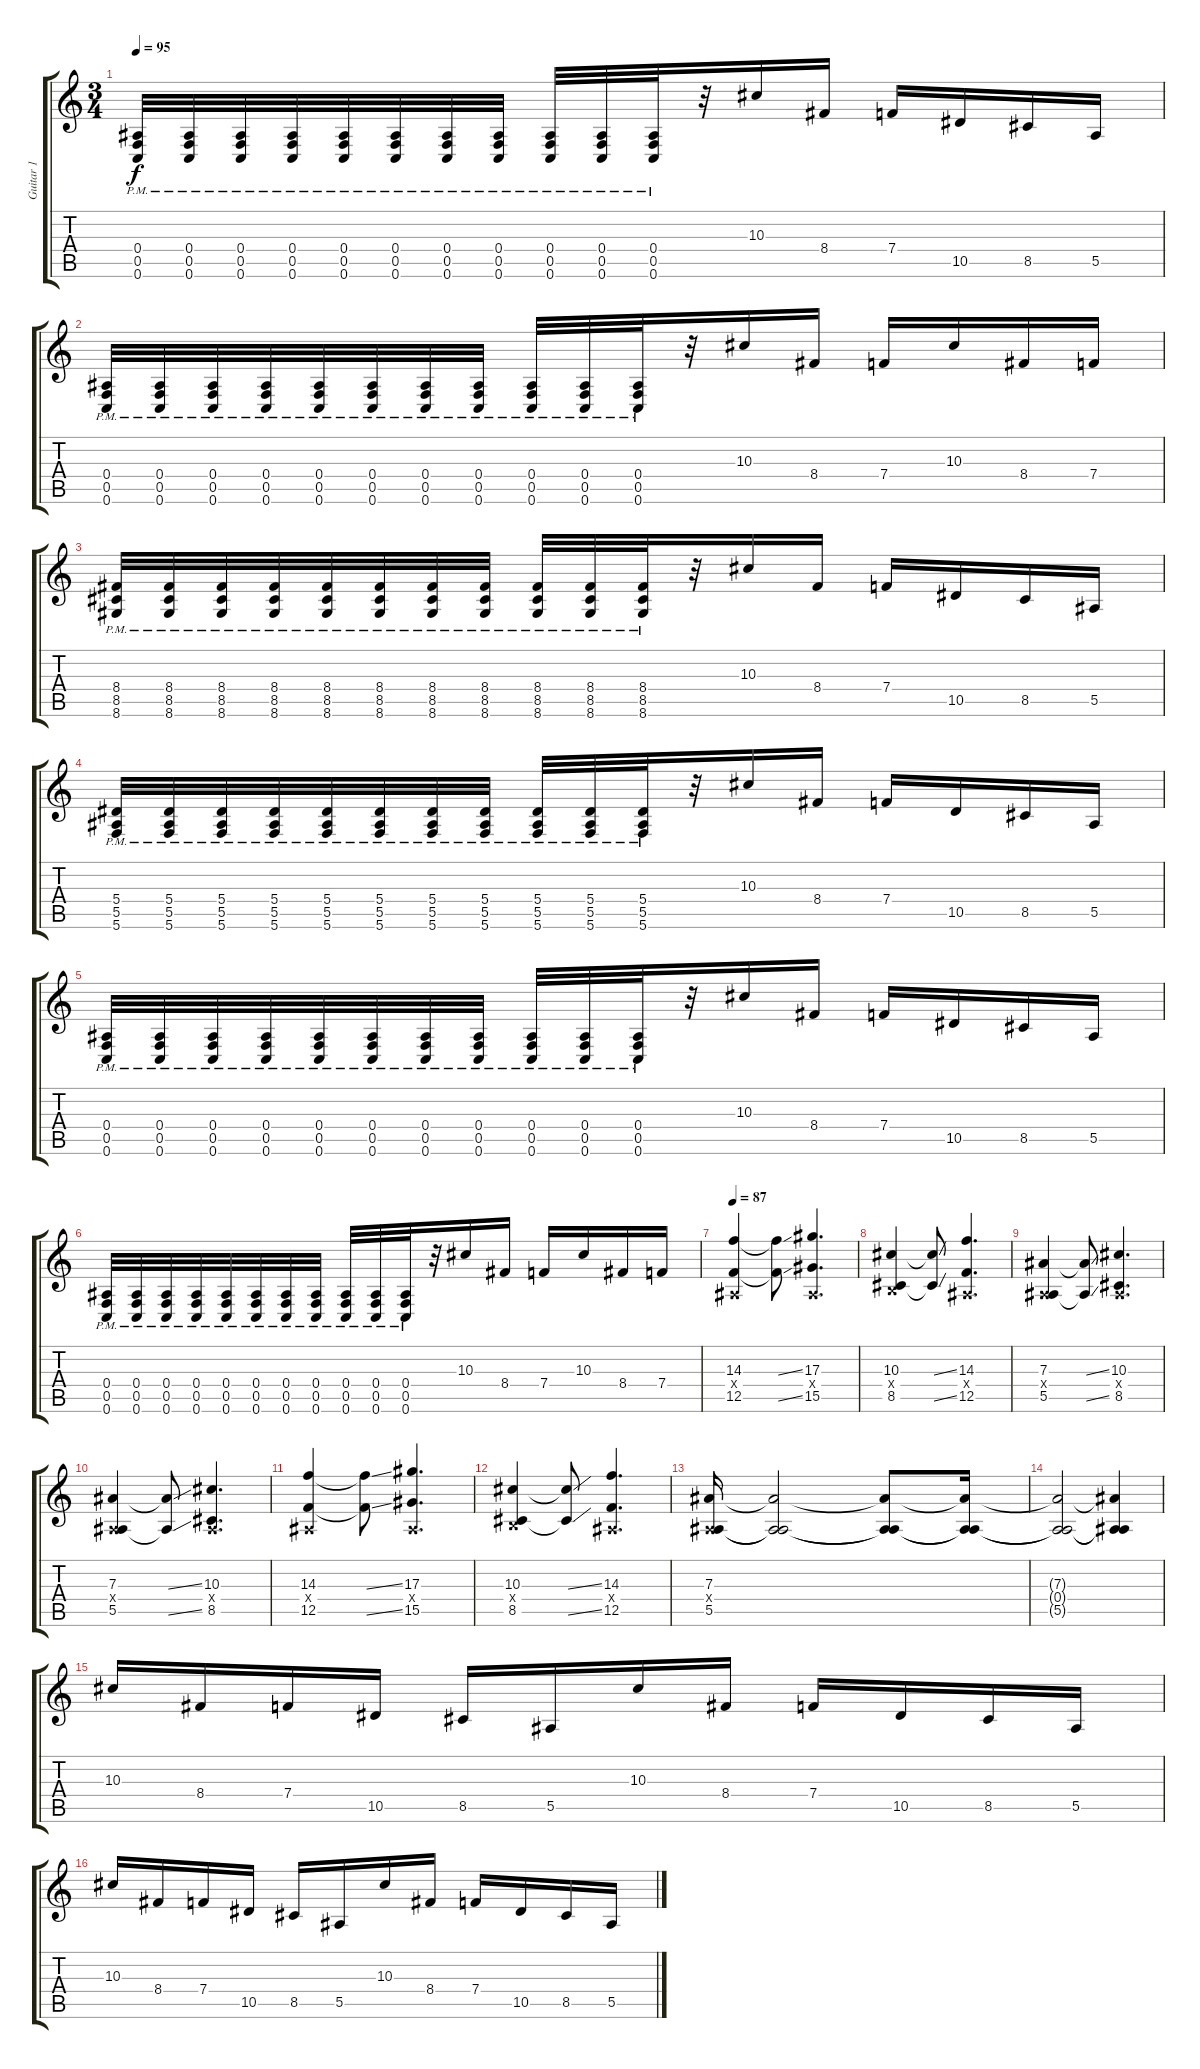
\track ("Guitar 1" "Guitar 1") {instrument electricguitarclean}
\staff {score tabs}
\tuning (C4 G3 Eb3 Bb2 F2 C2) {hide}
\ts (3 4)
\tempo 95
\clef g2
\ks c
(0.4{pm} 0.5{pm} 0.6{pm}).32{dy f instrument distortionguitar} (0.4{pm} 0.5{pm} 0.6{pm}).32 (0.4{pm} 0.5{pm} 0.6{pm}).32 (0.4{pm} 0.5{pm} 0.6{pm}).32 (0.4{pm} 0.5{pm} 0.6{pm}).32 (0.4{pm} 0.5{pm} 0.6{pm}).32 (0.4{pm} 0.5{pm} 0.6{pm}).32 (0.4{pm} 0.5{pm} 0.6{pm}).32 (0.4{pm} 0.5{pm} 0.6{pm}).32 (0.4{pm} 0.5{pm} 0.6{pm}).32 (0.4{pm} 0.5{pm} 0.6{pm}).32 r.32 10.3.16 8.4.16 7.4.16 10.5.16 8.5.16 5.5.16 |
(0.4{pm} 0.5{pm} 0.6{pm}).32{instrument distortionguitar} (0.4{pm} 0.5{pm} 0.6{pm}).32 (0.4{pm} 0.5{pm} 0.6{pm}).32 (0.4{pm} 0.5{pm} 0.6{pm}).32 (0.4{pm} 0.5{pm} 0.6{pm}).32 (0.4{pm} 0.5{pm} 0.6{pm}).32 (0.4{pm} 0.5{pm} 0.6{pm}).32 (0.4{pm} 0.5{pm} 0.6{pm}).32 (0.4{pm} 0.5{pm} 0.6{pm}).32 (0.4{pm} 0.5{pm} 0.6{pm}).32 (0.4{pm} 0.5{pm} 0.6{pm}).32 r.32 10.3.16 8.4.16 7.4.16 10.3.16 8.4.16 7.4.16 |
(8.4{pm} 8.5{pm} 8.6{pm}).32{balance 16 instrument distortionguitar} (8.4{pm} 8.5{pm} 8.6{pm}).32 (8.4{pm} 8.5{pm} 8.6{pm}).32 (8.4{pm} 8.5{pm} 8.6{pm}).32 (8.4{pm} 8.5{pm} 8.6{pm}).32 (8.4{pm} 8.5{pm} 8.6{pm}).32 (8.4{pm} 8.5{pm} 8.6{pm}).32 (8.4{pm} 8.5{pm} 8.6{pm}).32 (8.4{pm} 8.5{pm} 8.6{pm}).32 (8.4{pm} 8.5{pm} 8.6{pm}).32 (8.4{pm} 8.5{pm} 8.6{pm}).32 r.32 10.3.16 8.4.16 7.4.16 10.5.16 8.5.16 5.5.16 |
(5.4{pm} 5.5{pm} 5.6{pm}).32{instrument distortionguitar} (5.4{pm} 5.5{pm} 5.6{pm}).32 (5.4{pm} 5.5{pm} 5.6{pm}).32 (5.4{pm} 5.5{pm} 5.6{pm}).32 (5.4{pm} 5.5{pm} 5.6{pm}).32 (5.4{pm} 5.5{pm} 5.6{pm}).32 (5.4{pm} 5.5{pm} 5.6{pm}).32 (5.4{pm} 5.5{pm} 5.6{pm}).32 (5.4{pm} 5.5{pm} 5.6{pm}).32 (5.4{pm} 5.5{pm} 5.6{pm}).32 (5.4{pm} 5.5{pm} 5.6{pm}).32 r.32 10.3.16 8.4.16 7.4.16 10.5.16 8.5.16 5.5.16 |
(0.4{pm} 0.5{pm} 0.6{pm}).32{instrument distortionguitar} (0.4{pm} 0.5{pm} 0.6{pm}).32 (0.4{pm} 0.5{pm} 0.6{pm}).32 (0.4{pm} 0.5{pm} 0.6{pm}).32 (0.4{pm} 0.5{pm} 0.6{pm}).32 (0.4{pm} 0.5{pm} 0.6{pm}).32 (0.4{pm} 0.5{pm} 0.6{pm}).32 (0.4{pm} 0.5{pm} 0.6{pm}).32 (0.4{pm} 0.5{pm} 0.6{pm}).32 (0.4{pm} 0.5{pm} 0.6{pm}).32 (0.4{pm} 0.5{pm} 0.6{pm}).32 r.32 10.3.16 8.4.16 7.4.16 10.5.16 8.5.16 5.5.16 |
(0.4{pm} 0.5{pm} 0.6{pm}).32{instrument distortionguitar} (0.4{pm} 0.5{pm} 0.6{pm}).32 (0.4{pm} 0.5{pm} 0.6{pm}).32 (0.4{pm} 0.5{pm} 0.6{pm}).32 (0.4{pm} 0.5{pm} 0.6{pm}).32 (0.4{pm} 0.5{pm} 0.6{pm}).32 (0.4{pm} 0.5{pm} 0.6{pm}).32 (0.4{pm} 0.5{pm} 0.6{pm}).32 (0.4{pm} 0.5{pm} 0.6{pm}).32 (0.4{pm} 0.5{pm} 0.6{pm}).32 (0.4{pm} 0.5{pm} 0.6{pm}).32 r.32 10.3.16 8.4.16 7.4.16 10.3.16 8.4.16 7.4.16 |
\tempo 87
(14.3 0.4{x} 12.5).4{volume 8} (14.3{ss t} 12.5{ss t}).8 (17.3 0.4{x} 15.5).4{d} |
(10.3 1.4{x} 8.5).4 (10.3{ss t} 8.5{ss t}).8 (14.3 0.4{x} 12.5).4{d} |
(7.3 0.4{x} 5.5).4 (7.3{ss t} 5.5{ss t}).8 (10.3 0.4{x} 8.5).4{d} |
(7.3 0.4{x} 5.5).4 (7.3{ss t} 5.5{ss t}).8 (10.3 0.4{x} 8.5).4{d} |
(14.3 0.4{x} 12.5).4 (14.3{ss t} 12.5{ss t}).8 (17.3 0.4{x} 15.5).4{d} |
(10.3 1.4{x} 8.5).4 (10.3{ss t} 8.5{ss t}).8 (14.3 0.4{x} 12.5).4{d} |
(7.3 0.4{x} 5.5).16 (7.3{t} 0.4{t} 5.5{t}).2 (7.3{t} 0.4{t} 5.5{t}).8 (7.3{t} 0.4{t} 5.5{t}).16 |
(7.3{t} 0.4{t} 5.5{t}).2 (7.3{t} 0.4{t} 5.5{t}).4 |
10.3.16 8.4.16 7.4.16 10.5.16 8.5.16 5.5.16 10.3.16 8.4.16 7.4.16 10.5.16 8.5.16 5.5.16 |
10.3.16 8.4.16 7.4.16 10.5.16 8.5.16 5.5.16 10.3.16 8.4.16 7.4.16 10.5.16 8.5.16 5.5.16
